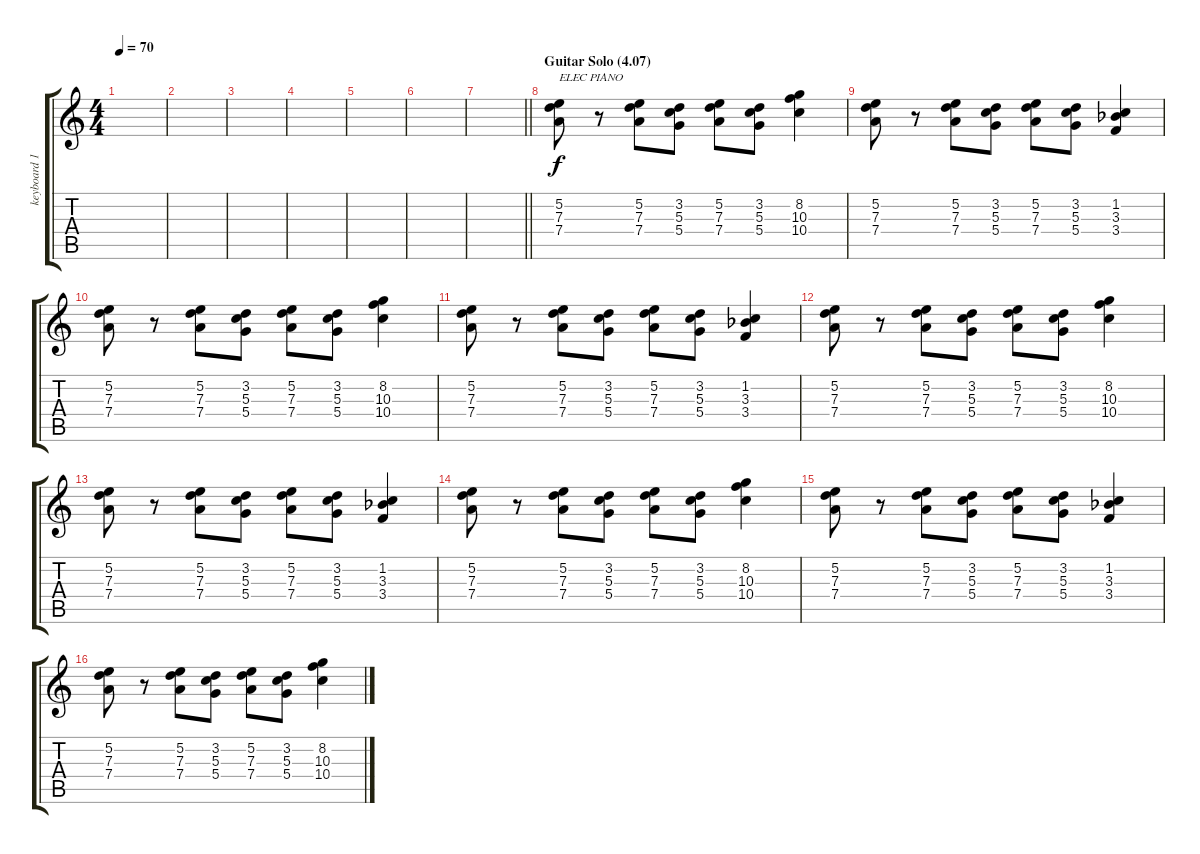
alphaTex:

\track ("keyboard 1" "keyboard 1") {instrument electricpiano2}
\staff {score tabs}
\tuning (E5 B4 G4 D4 A3 E3) {hide}
\ts (4 4)
\tempo 70
\clef g2
\ks c
|
|
|
|
|
|
\barLineRight lightlight
|
\section ("" "Guitar Solo (4.07)")
(5.2 7.3 7.4).8{txt "ELEC PIANO" instrument electricpiano1} r.8 (5.2 7.3 7.4).8 (3.2 5.3 5.4).8 (5.2 7.3 7.4).8 (3.2 5.3 5.4).8 (8.2 10.3 10.4).4 |
(5.2 7.3 7.4).8 r.8 (5.2 7.3 7.4).8 (3.2 5.3 5.4).8 (5.2 7.3 7.4).8 (3.2 5.3 5.4).8 (1.2 3.3{acc b} 3.4).4 |
(5.2 7.3 7.4).8 r.8 (5.2 7.3 7.4).8 (3.2 5.3 5.4).8 (5.2 7.3 7.4).8 (3.2 5.3 5.4).8 (8.2 10.3 10.4).4 |
(5.2 7.3 7.4).8 r.8 (5.2 7.3 7.4).8 (3.2 5.3 5.4).8 (5.2 7.3 7.4).8 (3.2 5.3 5.4).8 (1.2 3.3{acc b} 3.4).4 |
(5.2 7.3 7.4).8 r.8 (5.2 7.3 7.4).8 (3.2 5.3 5.4).8 (5.2 7.3 7.4).8 (3.2 5.3 5.4).8 (8.2 10.3 10.4).4 |
(5.2 7.3 7.4).8 r.8 (5.2 7.3 7.4).8 (3.2 5.3 5.4).8 (5.2 7.3 7.4).8 (3.2 5.3 5.4).8 (1.2 3.3{acc b} 3.4).4 |
(5.2 7.3 7.4).8 r.8 (5.2 7.3 7.4).8 (3.2 5.3 5.4).8 (5.2 7.3 7.4).8 (3.2 5.3 5.4).8 (8.2 10.3 10.4).4 |
(5.2 7.3 7.4).8 r.8 (5.2 7.3 7.4).8 (3.2 5.3 5.4).8 (5.2 7.3 7.4).8 (3.2 5.3 5.4).8 (1.2 3.3{acc b} 3.4).4 |
(5.2 7.3 7.4).8 r.8 (5.2 7.3 7.4).8 (3.2 5.3 5.4).8 (5.2 7.3 7.4).8 (3.2 5.3 5.4).8 (8.2 10.3 10.4).4
